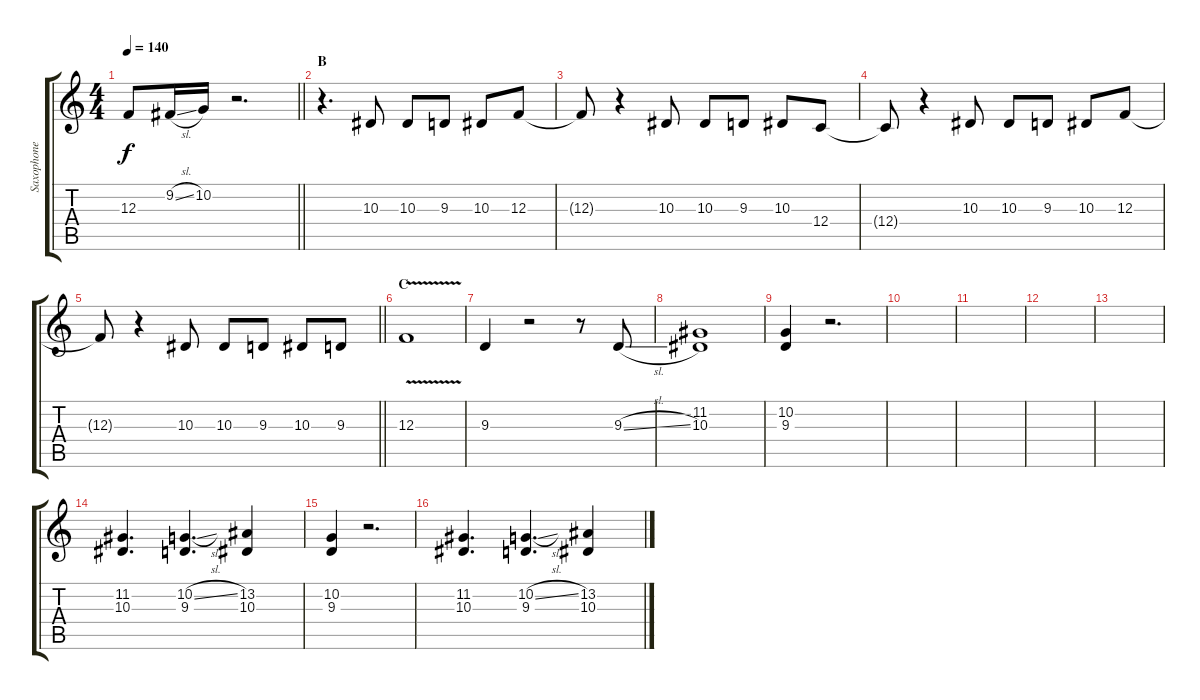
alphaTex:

\track ("Saxophone" "Saxophone") {instrument tenorsax}
\staff {score tabs}
\tuning (D4 A3 F3 C3 G2 C2) {hide}
\ts (4 4)
\tempo 140
\clef g2
\barLineRight lightlight
\ks c
12.3.8{dy f} 9.2{sl}.16 10.2.16 r.2{d} |
\section ("" "B")
r.4{d} 10.3.8 10.3.8 9.3.8 10.3.8 12.3.8 |
12.3{t}.8 r.4 10.3.8 10.3.8 9.3.8 10.3.8 12.4.8 |
12.4{t}.8 r.4 10.3.8 10.3.8 9.3.8 10.3.8 12.3.8 |
\barLineRight lightlight
12.3{t}.8 r.4 10.3.8 10.3.8 9.3.8 10.3.8 9.3.8 |
\section ("" "C")
12.3{v}.1 |
9.3.4 r.2 r.8 9.3{sl}.8 |
(11.2 10.3).1 |
(10.2 9.3).4 r.2{d} |
|
|
|
|
(11.2 10.3).4{d} (10.2{sl} 9.3).4{d} (13.2 10.3).4 |
(10.2 9.3).4 r.2{d} |
(11.2 10.3).4{d} (10.2{sl} 9.3).4{d} (13.2 10.3).4
